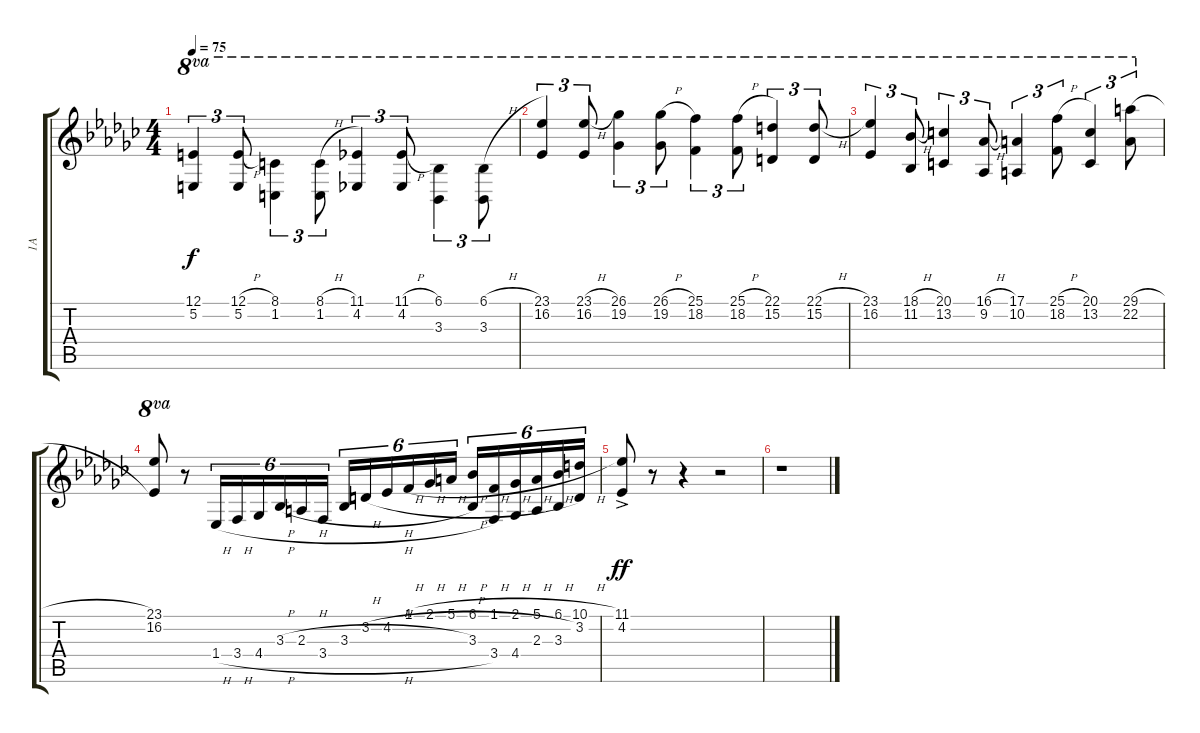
\track ("1A" "1A") {instrument acousticgrandpiano}
\staff {score tabs}
\tuning (E4 B3 G3 D3 A2 E2) {hide}
\ts (4 4)
\tempo 75
\clef g2
\ks gb
(12.1 5.2).4{tu (3 2) ot 8va dy f} (12.1{h} 5.2).8{tu (3 2) ot 8va} (8.1 1.2).4{tu (3 2) ot 8va beam Down} (8.1{h} 1.2).8{tu (3 2) ot 8va beam Down} (11.1 4.2).4{tu (3 2) ot 8va} (11.1{h} 4.2).8{tu (3 2) ot 8va} (6.1 3.3).4{tu (3 2) ot 8va beam Down} (6.1{h} 3.3).8{tu (3 2) ot 8va beam Down} |
(23.1 16.2).4{tu (3 2) ot 8va} (23.1{h} 16.2).8{tu (3 2) ot 8va} (26.1 19.2).4{tu (3 2) ot 8va} (26.1{h} 19.2).8{tu (3 2) ot 8va} (25.1 18.2).4{tu (3 2) ot 8va} (25.1{h} 18.2).8{tu (3 2) ot 8va} (22.1 15.2).4{tu (3 2) ot 8va} (22.1{h} 15.2).8{tu (3 2) ot 8va} |
(23.1 16.2).4{tu (3 2) ot 8va} (18.1{h} 11.2).8{tu (3 2) ot 8va} (20.1 13.2).4{tu (3 2) ot 8va} (16.1{h} 9.2).8{tu (3 2) ot 8va} (17.1 10.2).4{tu (3 2) ot 8va} (25.1{h} 18.2).8{tu (3 2) ot 8va} (20.1 13.2).4{tu (3 2) ot 8va} (29.1{h} 22.2).8{tu (3 2) ot 8va} |
(23.1 16.2).8{ot 8va} r.8 1.4{h}.16{tu (6 4) volume 14} 3.4{h}.16{tu (6 4)} 4.4{h}.16{tu (6 4)} 3.3{h}.16{tu (6 4)} 2.3{h}.16{tu (6 4)} 3.4{h}.16{tu (6 4)} 3.3{h}.16{tu (6 4)} 3.2{h}.16{tu (6 4)} 4.2{h}.16{tu (6 4)} 1.1{h}.16{tu (6 4)} 2.1{h}.16{tu (6 4)} 5.1{h}.16{tu (6 4)} (6.1{h} 3.3).16{tu (6 4)} (1.1{h} 3.4).16{tu (6 4)} (2.1{h} 4.4).16{tu (6 4)} (5.1{h} 2.3).16{tu (6 4)} (6.1{h} 3.3).16{tu (6 4)} (10.1{h} 3.2).16{tu (6 4)} |
(11.1 4.2{ac}).8{dy ff} r.8 r.4 r.2 |
r.1
